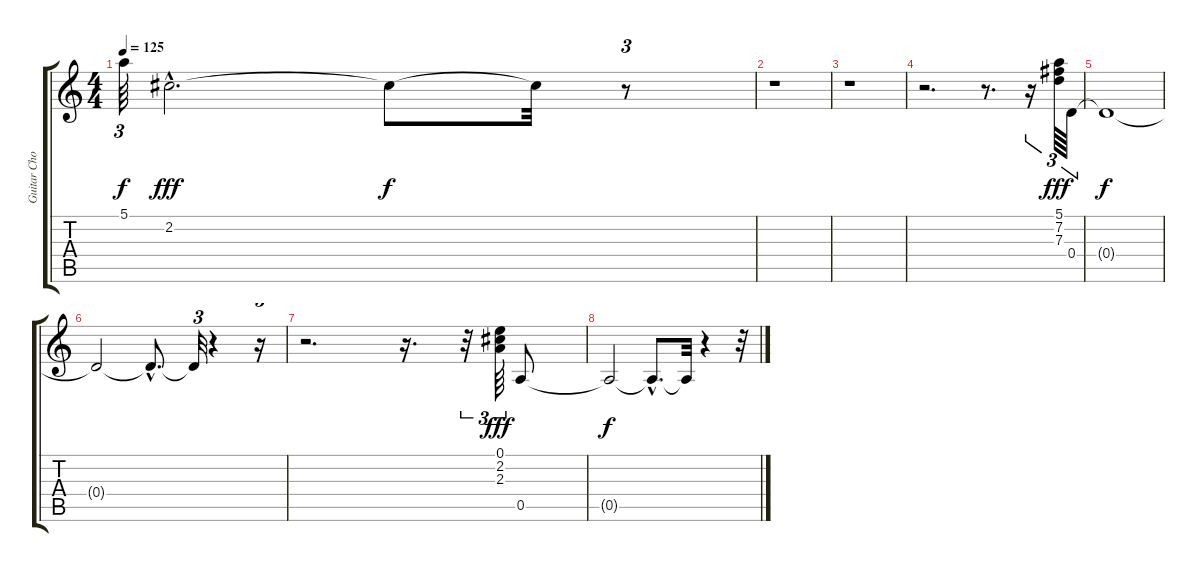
\track ("Guitar Chords   " "Guitar Cho") {instrument acousticguitarsteel}
\staff {score tabs}
\tuning (E4 B3 G3 D3 A2 E2) {hide}
\ts (4 4)
\tempo 125
\clef g2
\ks c
5.1{t}.64{tu (3 2) dy f} 2.2{hac}.2{d dy fff} 2.2{t}.8{dy f} 2.2{t}.32 r.8{tu (3 2)} |
r.1 |
r.1 |
r.2{d} r.8{d} r.16{tu (3 2)} (5.1 7.2 7.3).64{tu (3 2) dy fff} 0.4.64{tu (3 2)} |
0.4{t}.1{dy f} |
0.4{t}.2 0.4{hac t}.8{d} 0.4{t}.32{tu (3 2)} r.4 r.16{tu (3 2)} |
r.2{d} r.16{d} r.32{tu (3 2)} (0.1 2.2 2.3).64{tu (3 2) dy fff} 0.5.8 |
0.5{t}.2{dy f} 0.5{hac t}.8{d} 0.5{t}.32 r.4 r.32
